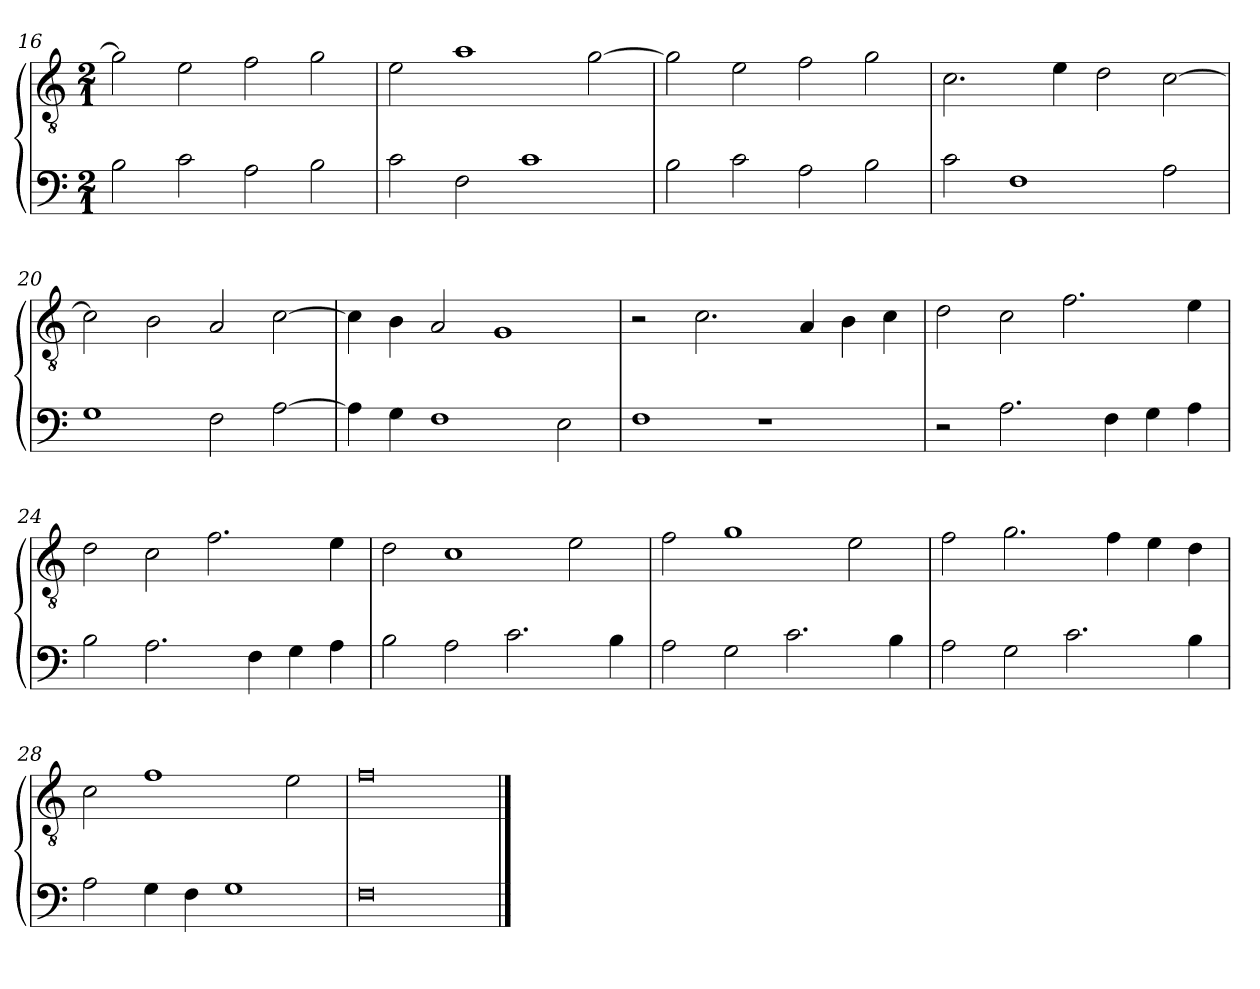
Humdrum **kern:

**kern	**kern
*part2	*part1
*staff2	*staff1
*clefF4	*clefGv2
*k[]	*k[]
*M2/1	*M2/1
=16	=16
2B	2g]
2c	2e
2A	2f
2B	2g
=17	=17
2c	2e
2F	1a
1c	.
.	[2g
=18	=18
2B	2g]
2c	2e
2A	2f
2B	2g
=19	=19
2c	2.c
1F	.
.	4e
.	2d
2A	[2c
=20	=20
1G	2c]
.	2B
2F	2A
[2A	[2c
=21	=21
4A]	4c]
4G	4B
1F	2A
.	1G
2E	.
=22	=22
1F	2r
.	2.c
1r	.
.	4A
.	4B
.	4c
=23	=23
2r	2d
2.A	2c
.	2.f
4F	.
4G	.
4A	4e
=24	=24
2B	2d
2.A	2c
.	2.f
4F	.
4G	.
4A	4e
=25	=25
2B	2d
2A	1c
2.c	.
.	2e
4B	.
=26	=26
2A	2f
2G	1g
2.c	.
.	2e
4B	.
=27	=27
2A	2f
2G	2.g
2.c	.
.	4f
.	4e
4B	4d
=28	=28
2A	2c
4G	1f
4F	.
1G	.
.	2e
=29	=29
0F	0f
==	==
*-	*-
